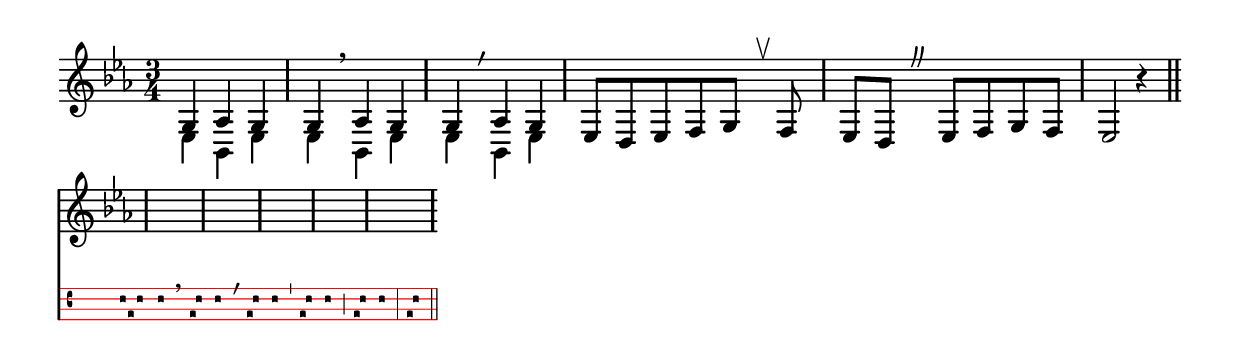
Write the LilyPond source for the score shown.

#(ly:set-option 'old-relative)
\version "1.9.2"
\header{
texidoc="
Breathing signs, also used for phrasing, do normally not influence
global spacing -- only if space gets tight, notes are shifted to make
room for the breathing sign. Breathing signs break beams running
through their voice. In the following example, the notes in the first
two measures all have the same distance from each other.

Breathing signs are available in different tastes: commas (default),
ticks, vees and `railroad tracks' (caesura).

Gregorian chant notation sometimes also uses commas and ticks, but in
smaller font size (we call it 'virgula' and 'caesura').  However, the
most common breathing signs are divisio minima/maior/maxima and
finalis, the latter three looking similar to bar glyphs.

" }

\include "gregorian-init.ly"

\score {
  {
    %
    % Modern notation:
    %
    \context Staff {
      \notes \relative c' {
	\key es \major \time 3/4

	% this bar contains no \breathe
	<
	  { g4 as g } \\
	  { es4 bes es }
	> |

	% by default, \breathe uses the rcomma, just as if saying:
	% \property Voice.BreathingSign \set #'text =
	%	#(make-musicglyph-markup "scripts-rcomma")
	<
	  { g4 as g } \\
	  { es4 \breathe bes es }
	> |

	% rvarcomma and lvarcomma are variations of the default rcomma
	% and lcomma

    	% N.B.: must use Staff context here, since we start a Voice below
	\property Staff.BreathingSign \set #'text =
		#(make-musicglyph-markup "scripts-rvarcomma")
	<
	  { g4 as g } \\
	  { es4 \breathe bes es }
	> |

	% wedge
	\property Voice.BreathingSign \set #'text =
		 #(make-musicglyph-markup "scripts-upbow")
	es8 d es f g8 \breathe f |

	% caesura
	\property Voice.BreathingSign \set #'text =
		 #(make-musicglyph-markup "scripts-caesura")
	es8[ d] \breathe  es[ f g f] |
	es2 r4 \bar "||" \break
      }
    }

    %
    % Gregorian notation:
    %
    \context VaticanaStaff {
      \notes \relative c' {

	% we turn bars off for Gregorian stuff
	\property Staff.BarLine \override #'transparent = ##t

	% here is no \breathe
	c g c

	% \virgula applies rcomma, but in a smaller font
	c \virgula g c

	% \caesura applies rvarcomma, but in a smaller font
	c \caesura g c

	% \divisioMinima is a simple vertical stroke through the
	% uppermost staffline, just like the original implementation
	% of breathing signs.
	c \divisioMinima g c

	% \divisio{maior,maxima} and \finalis look like bars and are
	% vertically centered on the staff; the direction property has
	% no effect
	c \divisioMaior g c
	c \divisioMaxima g c

	% this one looks almost like a "||" type bar
	\finalis
      }
    }
  }
}
